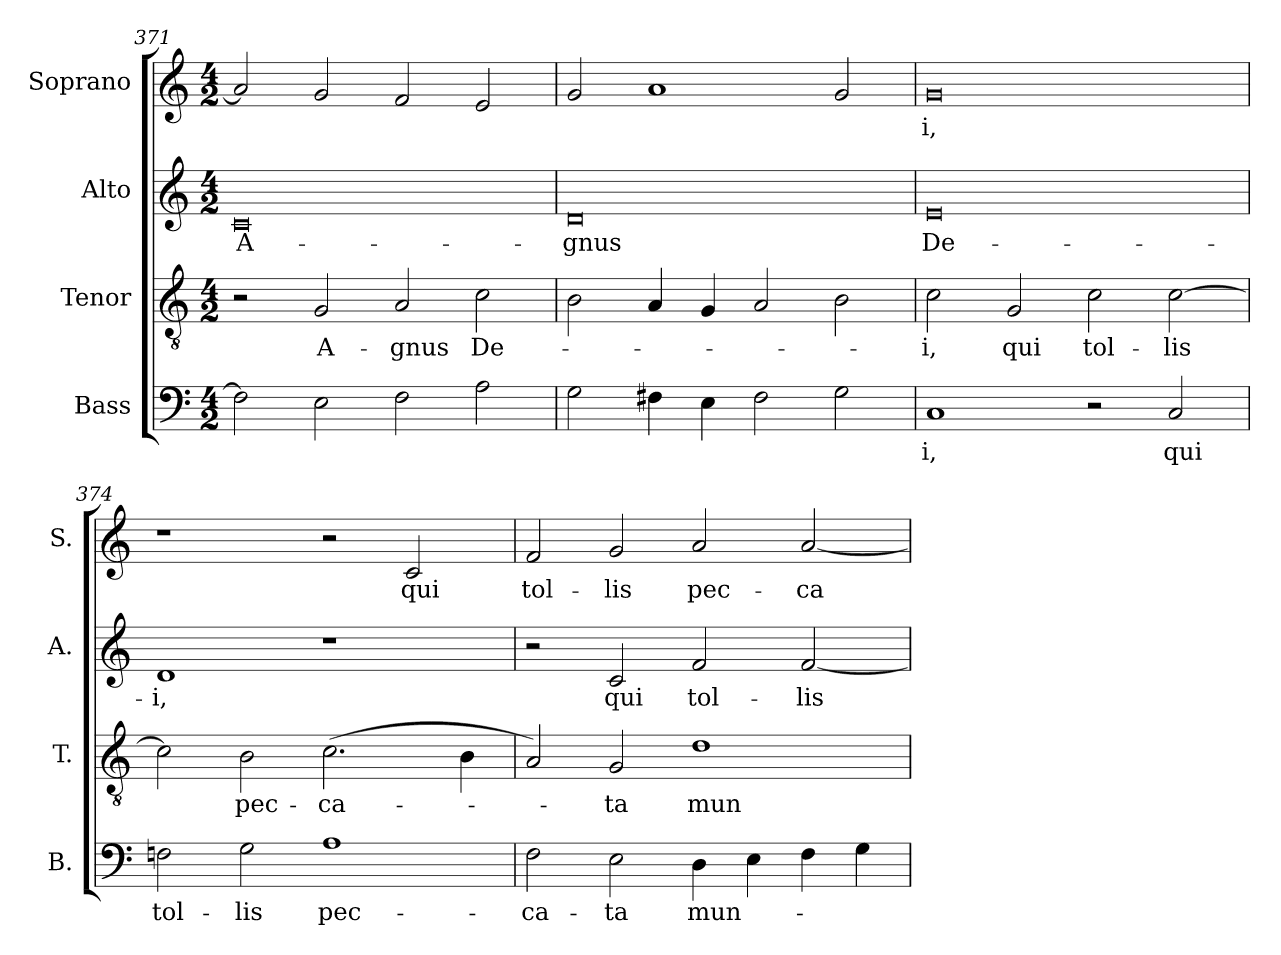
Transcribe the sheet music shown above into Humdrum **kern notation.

**kern	**text	**kern	**text	**kern	**text	**kern	**text
*part4	*part4	*part3	*part3	*part2	*part2	*part1	*part1
*staff4	*staff4	*staff3	*staff3	*staff2	*staff2	*staff1	*staff1
*I"Bass	*	*I"Tenor	*	*I"Alto	*	*I"Soprano	*
*I'B.	*	*I'T.	*	*I'A.	*	*I'S.	*
*clefF4	*	*clefGv2	*	*clefG2	*	*clefG2	*
*	*	*ITrd7c12	*	*	*	*	*
*k[]	*	*k[]	*	*k[]	*	*k[]	*
*C:	*	*C:	*	*C:	*	*C:	*
*M4/2	*	*M4/2	*	*M4/2	*	*M4/2	*
=371	=371	=371	=371	=371	=371	=371	=371
!	!	!	!	!	!LO:LY:b:color=#000000	!	!
2Fi\]	.	2r	.	0ci	A-	2ai/]	.
!	!	!	!LO:LY:b:color=#000000	!	!	!	!
2Ei\	.	2GGi/	A-	.	.	2gi/	.
!	!	!	!LO:LY:b:color=#000000	!	!	!	!
2Fi\	.	2AAi/	-gnus	.	.	2fi/	.
!	!	!	!LO:LY:b:color=#000000	!	!	!	!
2Ai\	.	2Ci\	De-	.	.	2ei/	.
=372	=372	=372	=372	=372	=372	=372	=372
!	!	!	!	!	!LO:LY:b:color=#000000	!	!
2Gi\	.	2BBi\	.	0di	-gnus	2gi/	.
4F#Xi\	.	4AAi/	.	.	.	1ai	.
4Ei\	.	4GGi/	.	.	.	.	.
2F#i\	.	2AAi/	.	.	.	.	.
2Gi\	.	2BBi\	.	.	.	2gi/	.
=373	=373	=373	=373	=373	=373	=373	=373
!	!LO:LY:b:color=#000000	!	!	!	!	!	!
!	!	!	!LO:LY:b:color=#000000	!	!	!	!
!	!	!	!	!	!LO:LY:b:color=#000000	!	!
!	!	!	!	!	!	!	!LO:LY:b:color=#000000
1Ci	-i,	2Ci\	-i,	0ei	De-	0gi	-i,
!	!	!	!LO:LY:b:color=#000000	!	!	!	!
.	.	2GGi/	qui	.	.	.	.
!	!	!	!LO:LY:b:color=#000000	!	!	!	!
2r	.	2Ci\	tol-	.	.	.	.
!	!LO:LY:b:color=#000000	!	!	!	!	!	!
!	!	!	!LO:LY:b:color=#000000	!	!	!	!
2Ci/	qui	[2Ci\	-lis	.	.	.	.
!!LO:LB:g=z
=374	=374	=374	=374	=374	=374	=374	=374
!	!LO:LY:b:color=#000000	!	!	!	!	!	!
!	!	!	!	!	!LO:LY:b:color=#000000	!	!
2Fni\	tol-	2Ci\]	.	1di	-i,	1r	.
!	!LO:LY:b:color=#000000	!	!	!	!	!	!
!	!	!	!LO:LY:b:color=#000000	!	!	!	!
2Gi\	-lis	2BBi\	pec-	.	.	.	.
!	!LO:LY:b:color=#000000	!	!	!	!	!	!
!	!	!	!LO:LY:b:color=#000000	!	!	!	!
1Ai	pec-	(2.Ci\	-ca-	1r	.	2r	.
!	!	!	!	!	!	!	!LO:LY:b:color=#000000
.	.	.	.	.	.	2ci/	qui
.	.	4BBi\	.	.	.	.	.
=375	=375	=375	=375	=375	=375	=375	=375
!	!LO:LY:b:color=#000000	!	!	!	!	!	!
!	!	!	!	!	!	!	!LO:LY:b:color=#000000
2Fi\	-ca-	2AAi/)	.	2r	.	2fi/	tol-
!	!LO:LY:b:color=#000000	!	!	!	!	!	!
!	!	!	!LO:LY:b:color=#000000	!	!	!	!
!	!	!	!	!	!LO:LY:b:color=#000000	!	!
!	!	!	!	!	!	!	!LO:LY:b:color=#000000
2Ei\	-ta	2GGi/	-ta	2ci/	qui	2gi/	-lis
!	!LO:LY:b:color=#000000	!	!	!	!	!	!
!	!	!	!LO:LY:b:color=#000000	!	!	!	!
!	!	!	!	!	!LO:LY:b:color=#000000	!	!
!	!	!	!	!	!	!	!LO:LY:b:color=#000000
4Di\	mun-	1Di	mun-	2fi/	tol-	2ai/	pec-
4Ei\	.	.	.	.	.	.	.
!	!	!	!	!	!LO:LY:b:color=#000000	!	!
!	!	!	!	!	!	!	!LO:LY:b:color=#000000
4Fi\	.	.	.	[2fi/	-lis	[2ai/	-ca-
4Gi\	.	.	.	.	.	.	.
=	=	=	=	=	=	=	=
*-	*-	*-	*-	*-	*-	*-	*-
